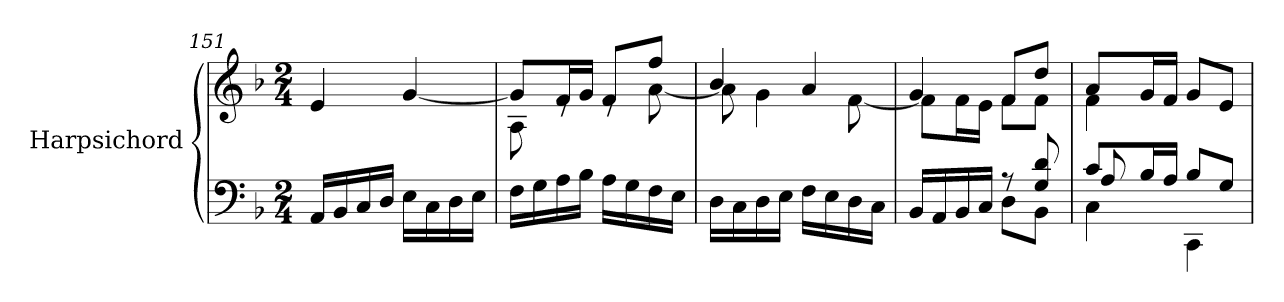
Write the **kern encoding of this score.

**kern	**kern
*part1	*part1
*staff2	*staff1
*I"Harpsichord	*
*I'Hch.	*
*clefF4	*clefG2
*k[b-]	*k[b-]
*M2/4	*M2/4
=151	=151
16AA/LL	4e/
16BB-/	.
16C/	.
16D/JJ	.
16E\LL	[4g/
16C\	.
16D\	.
16E\JJ	.
=152	=152
*	*^
16F\LL	8g/L]	8A\
16G\	.	.
16A\	16f/L	8re
16B-\JJ	16g/JJ	.
16A\LL	8f/L	8re
16G\	.	.
16F\	8ff/J	[8a\
16E\JJ	.	.
=153	=153	=153
16D\LL	4b-/	8a\]
16C\	.	.
16D\	.	4g\
16E\JJ	.	.
16F\LL	4a/	.
16E\	.	.
16D\	.	[8f\
16C\JJ	.	.
=154	=154	=154
*^	*	*
16BB-/LL	4ryy	4g/	8f\L]
16AA/	.	.	.
16BB-/	.	.	16f\L
16C/JJ	.	.	16e\JJ
8r	8D\L	8f/L	8f\L
8G/ 8d/	8BB-\J	8dd/J	8f\J
!!LO:LB:g=z	!!
=155	=155	=155	=155
*	*^	*	*
8c/L	4C\	8A/	8a/L	4f\
16B-/L	.	8ryy	16g/L	.
16A/JJ	.	.	16f/JJ	.
8B-/L	4CC\	4ryy	8g/L	4ryy
8G/J	.	.	8e/J	.
*v	*v	*v	*	*
*	*v	*v
=	=
*-	*-
